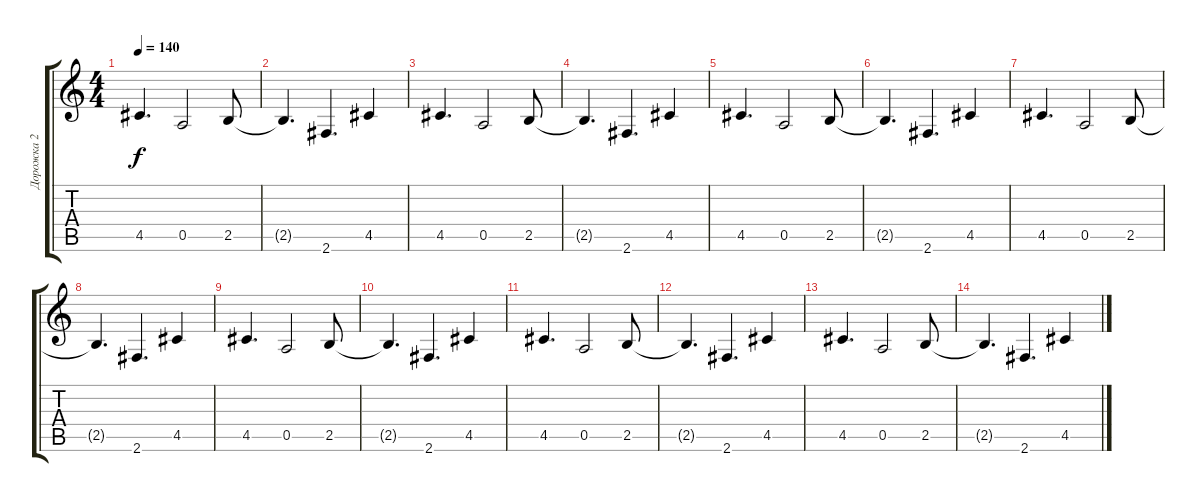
\track ("Дорожка 2" "Дорожка 2") {instrument electricbassfinger}
\staff {score tabs}
\tuning (E4 B3 G3 D3 A2 E2) {hide}
\ts (4 4)
\tempo 140
\clef g2
\ks c
4.5.4{d dy f} 0.5.2 2.5.8 |
2.5{t}.4{d} 2.6.4{d} 4.5.4 |
4.5.4{d} 0.5.2 2.5.8 |
2.5{t}.4{d} 2.6.4{d} 4.5.4 |
4.5.4{d} 0.5.2 2.5.8 |
2.5{t}.4{d} 2.6.4{d} 4.5.4 |
4.5.4{d} 0.5.2 2.5.8 |
2.5{t}.4{d} 2.6.4{d} 4.5.4 |
4.5.4{d} 0.5.2 2.5.8 |
2.5{t}.4{d} 2.6.4{d} 4.5.4 |
4.5.4{d} 0.5.2 2.5.8 |
2.5{t}.4{d} 2.6.4{d} 4.5.4 |
4.5.4{d} 0.5.2 2.5.8 |
2.5{t}.4{d} 2.6.4{d} 4.5.4
